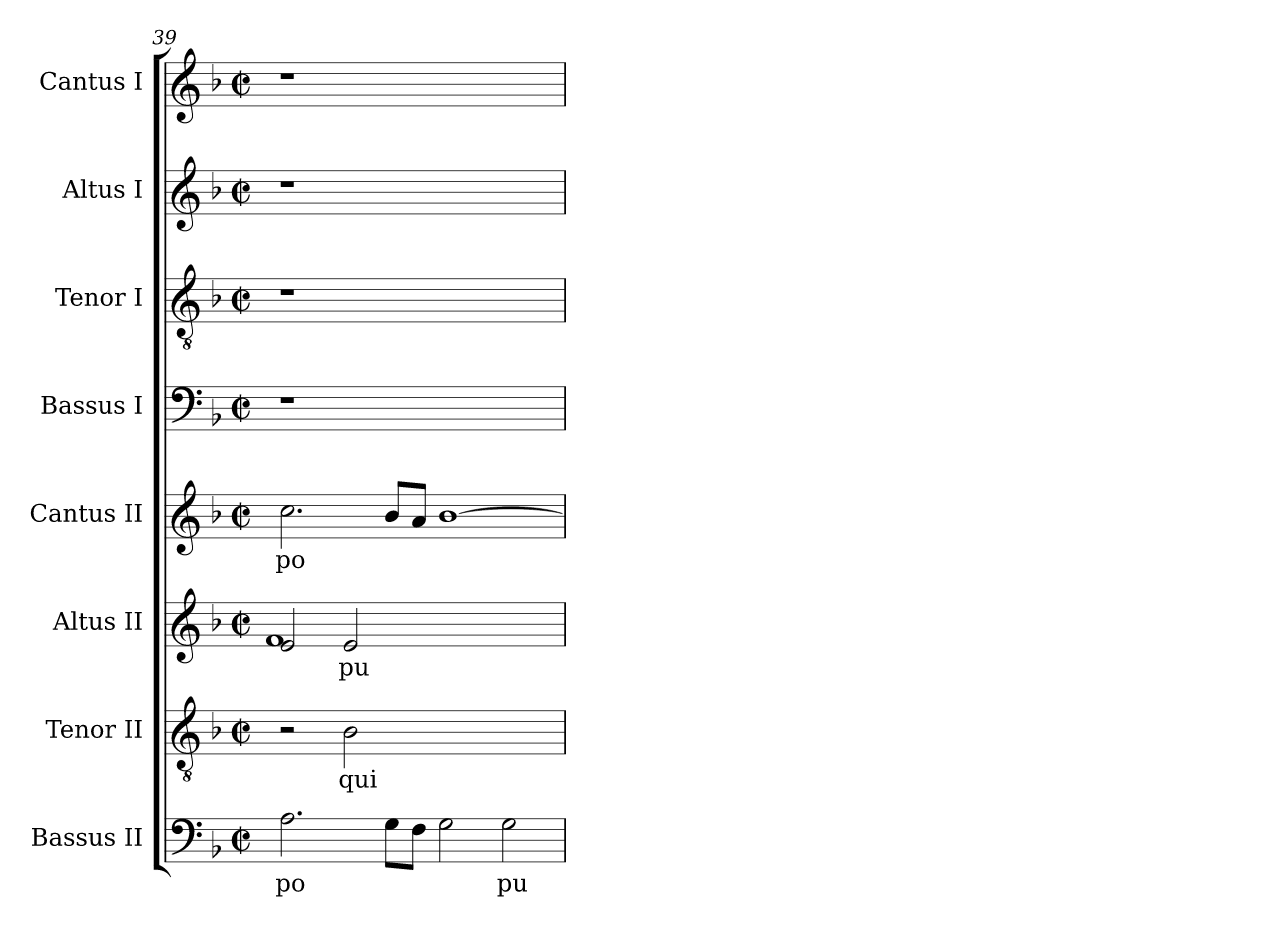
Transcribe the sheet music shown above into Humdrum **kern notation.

**kern	**text	**kern	**text	**kern	**text	**kern	**text	**kern	**kern	**kern	**kern
*part8	*part8	*part7	*part7	*part6	*part6	*part5	*part5	*part4	*part3	*part2	*part1
*staff8	*staff8	*staff7	*staff7	*staff6	*staff6	*staff5	*staff5	*staff4	*staff3	*staff2	*staff1
*I"Bassus II	*	*I"Tenor II	*	*I"Altus II	*	*I"Cantus II	*	*I"Bassus I	*I"Tenor I	*I"Altus I	*I"Cantus I
*clefF4	*	*clefGv2	*	*clefG2	*	*clefG2	*	*clefF4	*clefGv2	*clefG2	*clefG2
*k[b-]	*	*k[b-]	*	*k[b-]	*	*k[b-]	*	*k[b-]	*k[b-]	*k[b-]	*k[b-]
*F:	*	*F:	*	*F:	*	*F:	*	*F:	*F:	*F:	*F:
*M2/2	*	*M2/2	*	*M2/2	*	*M2/2	*	*M2/2	*M2/2	*M2/2	*M2/2
*met(c|)	*	*met(c|)	*	*met(c|)	*	*met(c|)	*	*met(c|)	*met(c|)	*met(c|)	*met(c|)
=39	=39	=39	=39	=39	=39	=39	=39	=39	=39	=39	=39
!	!LO:LY:b:cj	!	!	!	!	!	!LO:LY:b:cj	!	!	!	!
*	*	*	*	*^	*	*	*	*	*	*	*
2.A\	po	2r	.	2e/	1f	.	2.cc\	po	1r	1r	1r	1r
!	!	!	!LO:LY:b:cj	!	!	!LO:LY:b:cj	!	!	!	!	!	!
.	.	2B-\	qui	2e/	.	pu	.	.	.	.	.	.
8G\L	.	.	.	.	.	.	8b-/L	.	.	.	.	.
8F\J	.	.	.	.	.	.	8a/J	.	.	.	.	.
2G\	.	1ryy	.	1ryy	1ryy	.	[>1b-	.	1ryy	1ryy	1ryy	1ryy
!	!LO:LY:b:cj	!	!	!	!	!	!	!	!	!	!	!
2G\	pu	.	.	.	.	.	.	.	.	.	.	.
*	*	*	*	*v	*v	*	*	*	*	*	*	*
=	=	=	=	=	=	=	=	=	=	=	=
*-	*-	*-	*-	*-	*-	*-	*-	*-	*-	*-	*-
